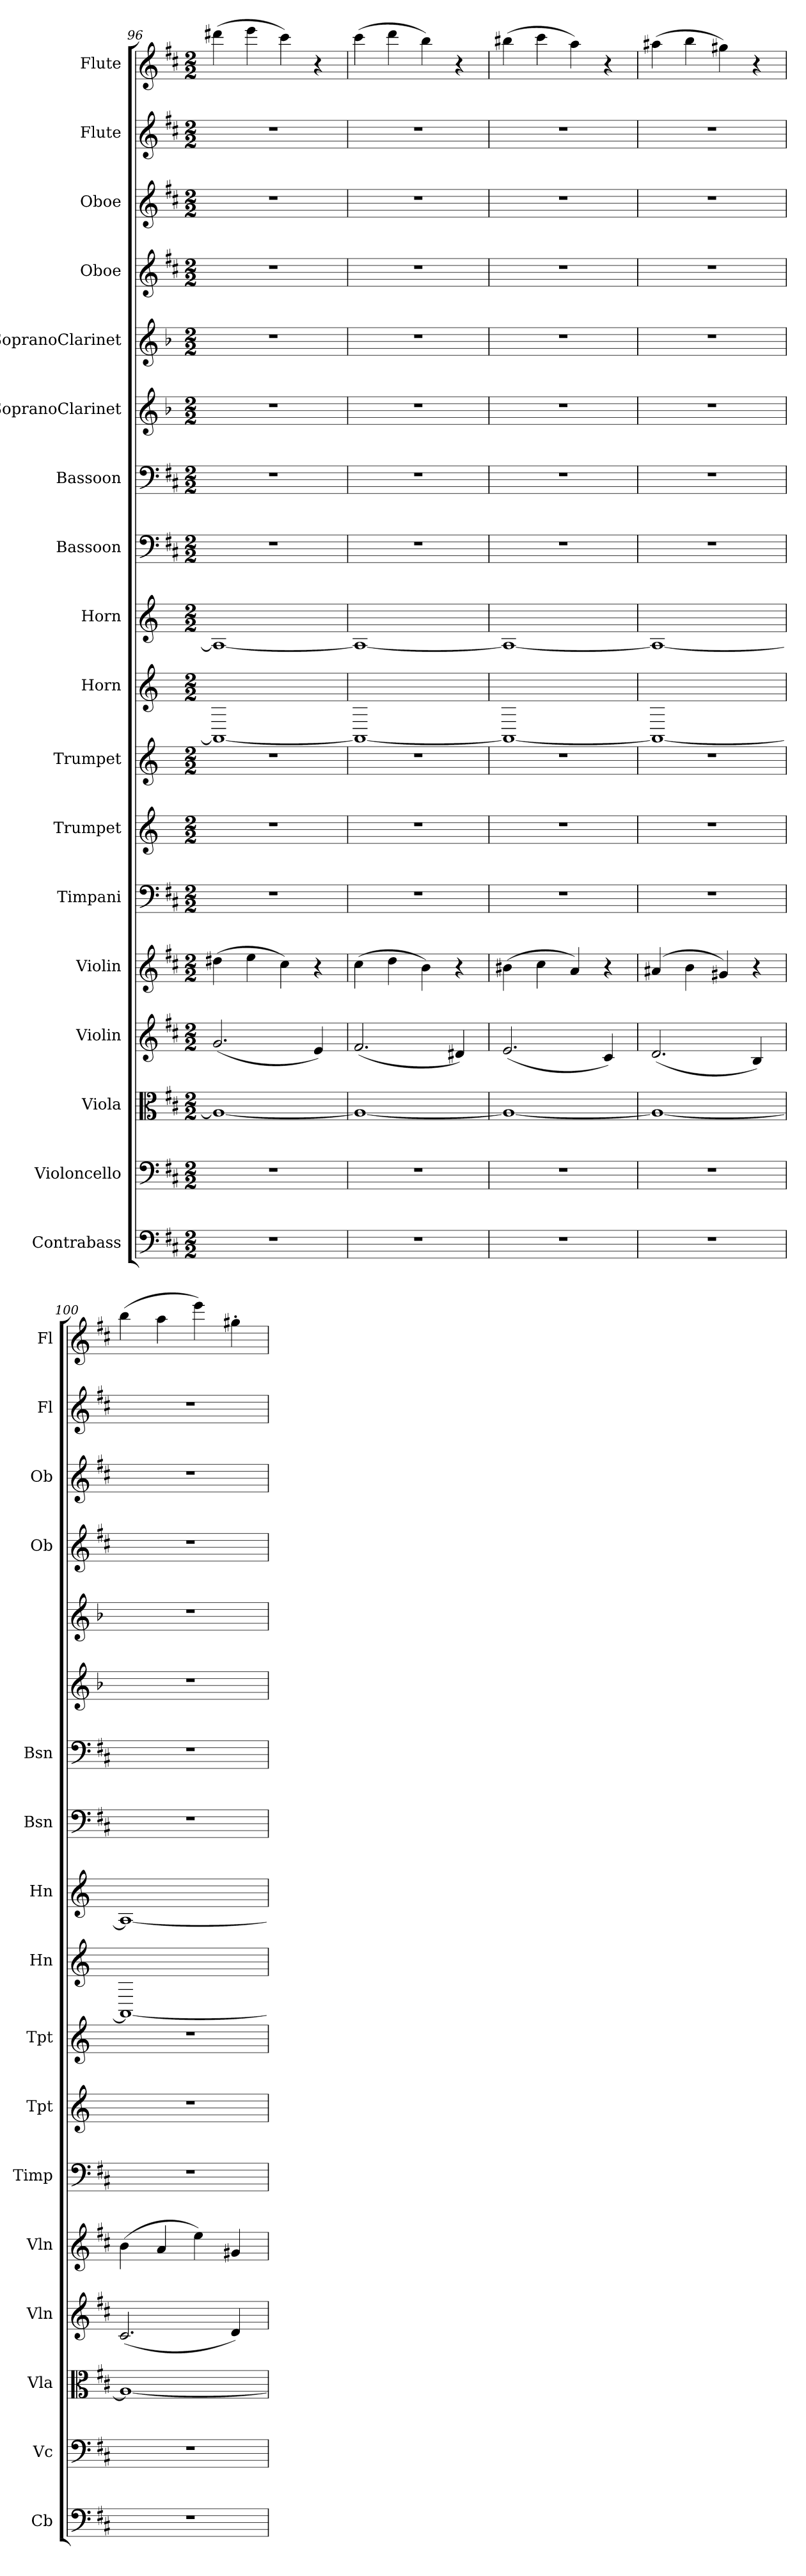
**kern	**kern	**kern	**kern	**kern	**kern	**kern	**kern	**kern	**kern	**kern	**kern	**kern	**kern	**kern	**kern	**kern	**kern
*part18	*part17	*part16	*part15	*part14	*part13	*part12	*part11	*part10	*part9	*part8	*part7	*part6	*part5	*part4	*part3	*part2	*part1
*staff18	*staff17	*staff16	*staff15	*staff14	*staff13	*staff12	*staff11	*staff10	*staff9	*staff8	*staff7	*staff6	*staff5	*staff4	*staff3	*staff2	*staff1
*I"Contrabass	*I"Violoncello	*I"Viola	*I"Violin	*I"Violin	*I"Timpani	*I"Trumpet	*I"Trumpet	*I"Horn	*I"Horn	*I"Bassoon	*I"Bassoon	*I"SopranoClarinet	*I"SopranoClarinet	*I"Oboe	*I"Oboe	*I"Flute	*I"Flute
*I'Cb	*I'Vc	*I'Vla	*I'Vln	*I'Vln	*I'Timp	*I'Tpt	*I'Tpt	*I'Hn	*I'Hn	*I'Bsn	*I'Bsn	*	*	*I'Ob	*I'Ob	*I'Fl	*I'Fl
*clefF4	*clefF4	*clefC3	*clefG2	*clefG2	*clefF4	*clefG2	*clefG2	*clefG2	*clefG2	*clefF4	*clefF4	*clefG2	*clefG2	*clefG2	*clefG2	*clefG2	*clefG2
*k[f#c#]	*k[f#c#]	*k[f#c#]	*k[f#c#]	*k[f#c#]	*k[f#c#]	*k[]	*k[]	*k[]	*k[]	*k[f#c#]	*k[f#c#]	*k[b-]	*k[b-]	*k[f#c#]	*k[f#c#]	*k[f#c#]	*k[f#c#]
*M2/2	*M2/2	*M2/2	*M2/2	*M2/2	*M2/2	*M2/2	*M2/2	*M2/2	*M2/2	*M2/2	*M2/2	*M2/2	*M2/2	*M2/2	*M2/2	*M2/2	*M2/2
=96	=96	=96	=96	=96	=96	=96	=96	=96	=96	=96	=96	=96	=96	=96	=96	=96	=96
1r	1r	1A/_	(2.g/	(4dd#X\	1r	1r	1r	1AA/_	1A/_	1r	1r	1r	1r	1r	1r	1r	(4ddd#X\
.	.	.	.	4ee\	.	.	.	.	.	.	.	.	.	.	.	.	4eee\
.	.	.	.	4cc#\)	.	.	.	.	.	.	.	.	.	.	.	.	4ccc#\)
.	.	.	4e/)	4r	.	.	.	.	.	.	.	.	.	.	.	.	4r
=97	=97	=97	=97	=97	=97	=97	=97	=97	=97	=97	=97	=97	=97	=97	=97	=97	=97
1r	1r	1A/_	(2.f#/	(4cc#\	1r	1r	1r	1AA/_	1A/_	1r	1r	1r	1r	1r	1r	1r	(4ccc#\
.	.	.	.	4dd\	.	.	.	.	.	.	.	.	.	.	.	.	4ddd\
.	.	.	.	4b\)	.	.	.	.	.	.	.	.	.	.	.	.	4bb\)
.	.	.	4d#X/)	4r	.	.	.	.	.	.	.	.	.	.	.	.	4r
=98	=98	=98	=98	=98	=98	=98	=98	=98	=98	=98	=98	=98	=98	=98	=98	=98	=98
1r	1r	1A/_	(2.e/	(4b#X\	1r	1r	1r	1AA/_	1A/_	1r	1r	1r	1r	1r	1r	1r	(4bb#X\
.	.	.	.	4cc#\	.	.	.	.	.	.	.	.	.	.	.	.	4ccc#\
.	.	.	.	4a/)	.	.	.	.	.	.	.	.	.	.	.	.	4aa\)
.	.	.	4c#/)	4r	.	.	.	.	.	.	.	.	.	.	.	.	4r
=99	=99	=99	=99	=99	=99	=99	=99	=99	=99	=99	=99	=99	=99	=99	=99	=99	=99
1r	1r	1A/_	(2.d/	(4a#X/	1r	1r	1r	1AA/_	1A/_	1r	1r	1r	1r	1r	1r	1r	(4aa#X\
.	.	.	.	4b\	.	.	.	.	.	.	.	.	.	.	.	.	4bb\
.	.	.	.	4g#X/)	.	.	.	.	.	.	.	.	.	.	.	.	4gg#X\)
.	.	.	4B/)	4r	.	.	.	.	.	.	.	.	.	.	.	.	4r
=100	=100	=100	=100	=100	=100	=100	=100	=100	=100	=100	=100	=100	=100	=100	=100	=100	=100
1r	1r	1A/_	(2.c#/	(4b\	1r	1r	1r	1AA/_	1A/_	1r	1r	1r	1r	1r	1r	1r	(4bb\
.	.	.	.	4a/	.	.	.	.	.	.	.	.	.	.	.	.	4aa\
.	.	.	.	4ee\)	.	.	.	.	.	.	.	.	.	.	.	.	4eee\)
.	.	.	4d/)	4g#X/	.	.	.	.	.	.	.	.	.	.	.	.	4gg#X'\
=	=	=	=	=	=	=	=	=	=	=	=	=	=	=	=	=	=
*-	*-	*-	*-	*-	*-	*-	*-	*-	*-	*-	*-	*-	*-	*-	*-	*-	*-
